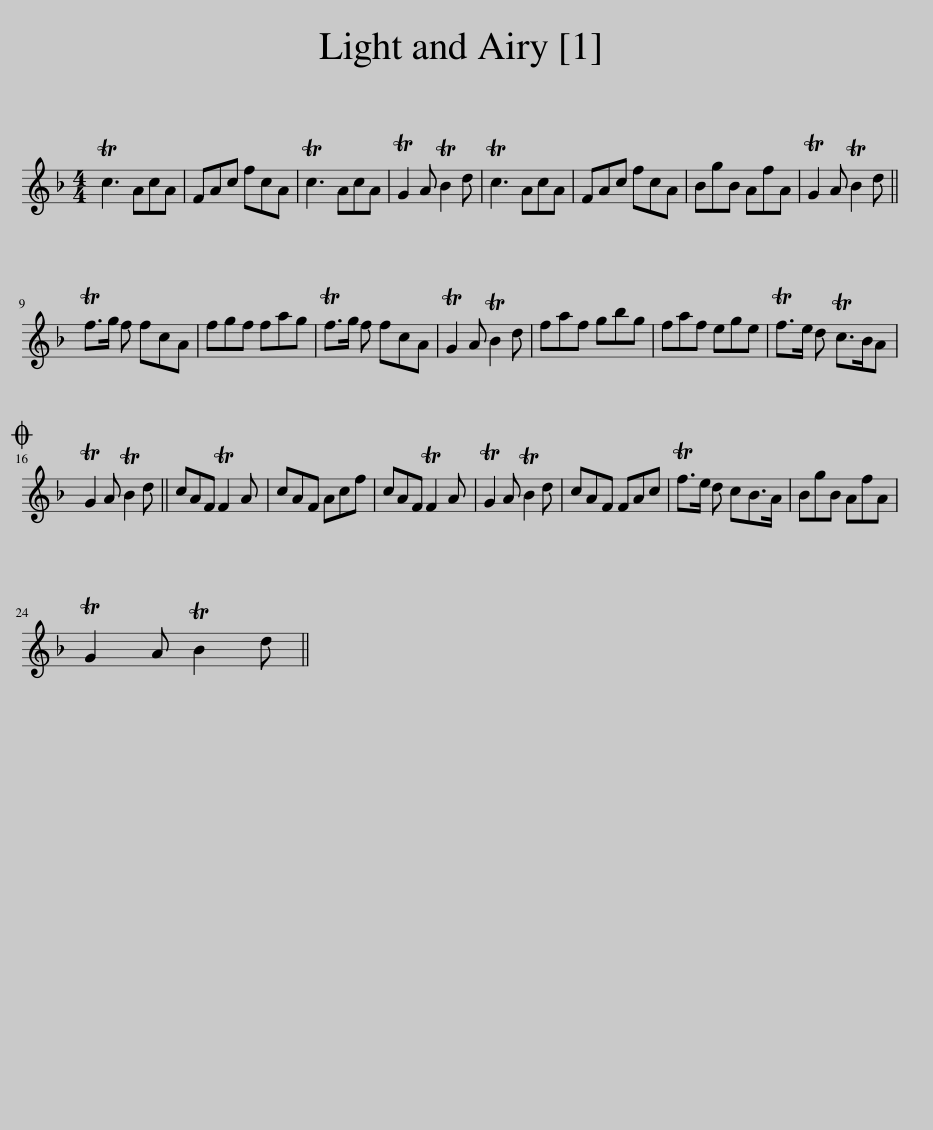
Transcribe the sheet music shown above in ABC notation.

X:1
L:1/8
M:4/4
I:linebreak $
K:F
V:1 treble
V:1
 Tc3 AcA | FAc fcA | Tc3 AcA | TG2 A TB2 d | Tc3 AcA | %5
 FAc fcA | BgB AfA | TG2 A TB2 d ||$ Tf>g f fcA | fgf fag | %10
 Tf>g f fcA | TG2 A TB2 d | faf gbg | faf ege | Tf>e d Tc>BA |$ %15
O TG2 A TB2 d || cAF TF2 A | cAF Acf | cAF TF2 A | TG2 A TB2 d | %20
 cAF FAc | Tf>e d cB>A | BgB AfA |$ TG2 A TB2 d || %24
